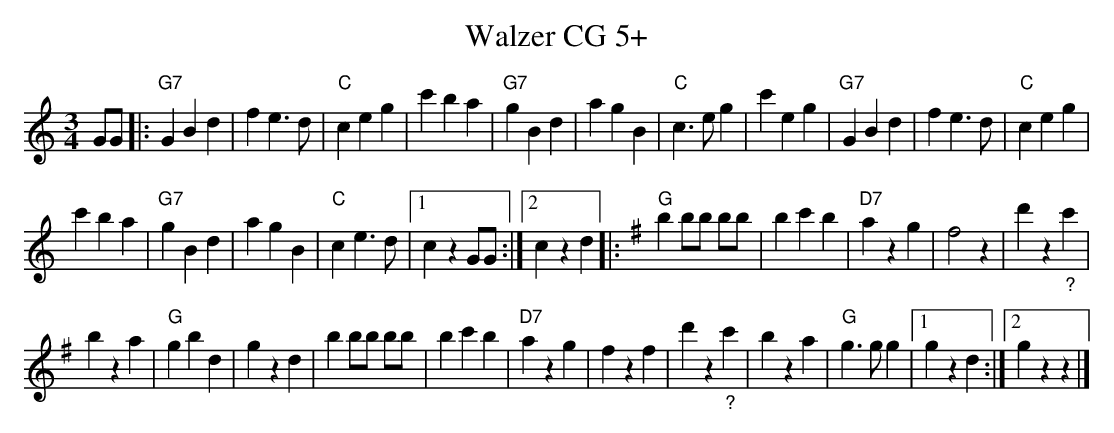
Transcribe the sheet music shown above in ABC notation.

X:1
T:Walzer CG 5+
M:3/4
L:1/4
K:Cmaj
G/2G/2 |: "G7"GBd | fe>d | "C"ceg | c'ba | "G7"gBd | agB | "C"c>eg | c'eg | "G7"GBd | fe>d | "C"ceg |
c'ba | "G7"gBd | agB | "C"ce>d |1 cz G/2G/2 :|2 czd |: [K:Gmaj] "G"b b/2b/2 b/2b/2 | bc'b | "D7"azg | f2z | d'z"_?"c' |
bza | "G"gbd | gzd | b b/2b/2 b/2b/2 | bc'b | "D7"azg | fzf | d'z"_?"c' | bza | "G"g>g g |1 gzd :|2 gzz |]
